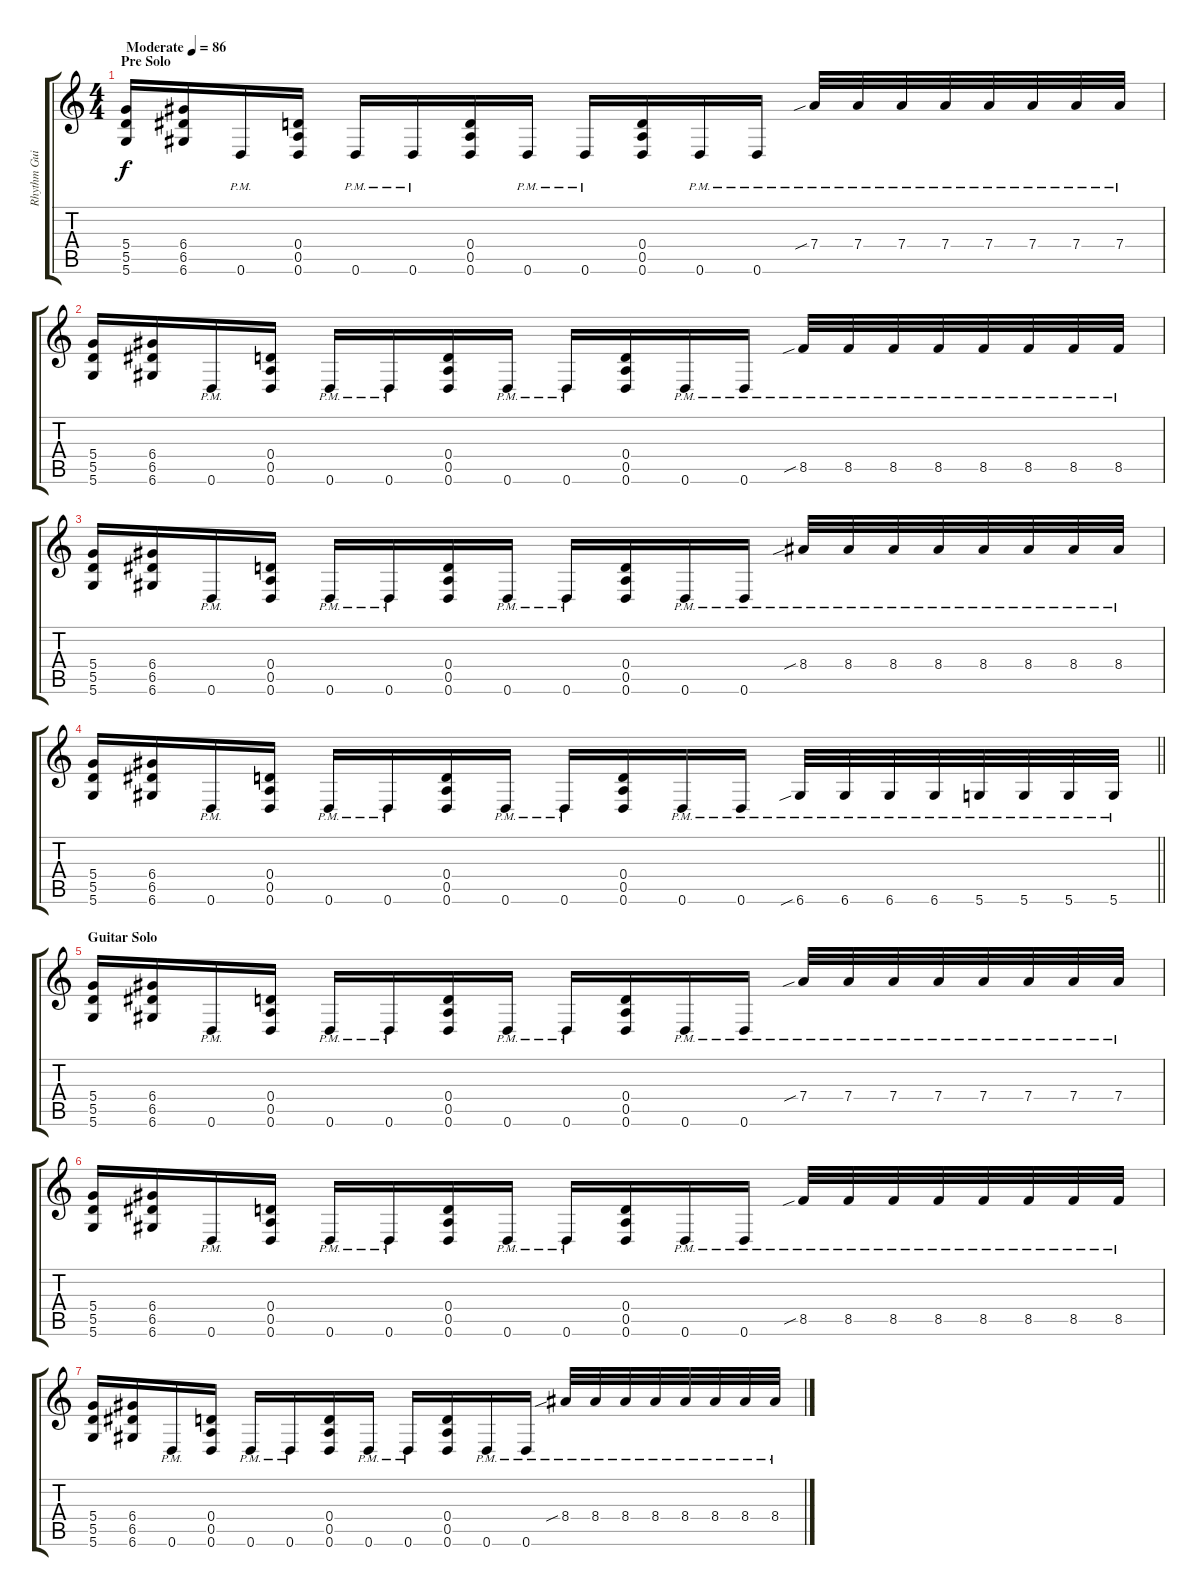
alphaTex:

\track ("Rhythm Guitar II" "Rhythm Gui") {instrument distortionguitar}
\staff {score tabs}
\tuning (E4 B3 G3 D3 A2 D2) {hide}
\ts (4 4)
\section ("" "Pre Solo")
\tempo (86 "Moderate")
\clef g2
\ks c
(5.4 5.5 5.6).16{dy f instrument distortionguitar} (6.4 6.5 6.6).16 0.6{pm}.16 (0.4 0.5 0.6).16 0.6{pm}.16 0.6{pm}.16 (0.4 0.5 0.6).16 0.6{pm}.16 0.6{pm}.16 (0.4 0.5 0.6).16 0.6{pm}.16 0.6{pm}.16 7.4{sib pm}.32 7.4{pm}.32 7.4{pm}.32 7.4{pm}.32 7.4{pm}.32 7.4{pm}.32 7.4{pm}.32 7.4{pm}.32 |
(5.4 5.5 5.6).16 (6.4 6.5 6.6).16 0.6{pm}.16 (0.4 0.5 0.6).16 0.6{pm}.16 0.6{pm}.16 (0.4 0.5 0.6).16 0.6{pm}.16 0.6{pm}.16 (0.4 0.5 0.6).16 0.6{pm}.16 0.6{pm}.16 8.5{sib pm}.32 8.5{pm}.32 8.5{pm}.32 8.5{pm}.32 8.5{pm}.32 8.5{pm}.32 8.5{pm}.32 8.5{pm}.32 |
(5.4 5.5 5.6).16 (6.4 6.5 6.6).16 0.6{pm}.16 (0.4 0.5 0.6).16 0.6{pm}.16 0.6{pm}.16 (0.4 0.5 0.6).16 0.6{pm}.16 0.6{pm}.16 (0.4 0.5 0.6).16 0.6{pm}.16 0.6{pm}.16 8.4{sib pm}.32 8.4{pm}.32 8.4{pm}.32 8.4{pm}.32 8.4{pm}.32 8.4{pm}.32 8.4{pm}.32 8.4{pm}.32 |
\barLineRight lightlight
(5.4 5.5 5.6).16 (6.4 6.5 6.6).16 0.6{pm}.16 (0.4 0.5 0.6).16 0.6{pm}.16 0.6{pm}.16 (0.4 0.5 0.6).16 0.6{pm}.16 0.6{pm}.16 (0.4 0.5 0.6).16 0.6{pm}.16 0.6{pm}.16 6.6{sib pm}.32 6.6{pm}.32 6.6{pm}.32 6.6{pm}.32 5.6{pm}.32 5.6{pm}.32 5.6{pm}.32 5.6{pm}.32 |
\section ("" "Guitar Solo")
(5.4 5.5 5.6).16 (6.4 6.5 6.6).16 0.6{pm}.16 (0.4 0.5 0.6).16 0.6{pm}.16 0.6{pm}.16 (0.4 0.5 0.6).16 0.6{pm}.16 0.6{pm}.16 (0.4 0.5 0.6).16 0.6{pm}.16 0.6{pm}.16 7.4{sib pm}.32 7.4{pm}.32 7.4{pm}.32 7.4{pm}.32 7.4{pm}.32 7.4{pm}.32 7.4{pm}.32 7.4{pm}.32 |
(5.4 5.5 5.6).16 (6.4 6.5 6.6).16 0.6{pm}.16 (0.4 0.5 0.6).16 0.6{pm}.16 0.6{pm}.16 (0.4 0.5 0.6).16 0.6{pm}.16 0.6{pm}.16 (0.4 0.5 0.6).16 0.6{pm}.16 0.6{pm}.16 8.5{sib pm}.32 8.5{pm}.32 8.5{pm}.32 8.5{pm}.32 8.5{pm}.32 8.5{pm}.32 8.5{pm}.32 8.5{pm}.32 |
(5.4 5.5 5.6).16 (6.4 6.5 6.6).16 0.6{pm}.16 (0.4 0.5 0.6).16 0.6{pm}.16 0.6{pm}.16 (0.4 0.5 0.6).16 0.6{pm}.16 0.6{pm}.16 (0.4 0.5 0.6).16 0.6{pm}.16 0.6{pm}.16 8.4{sib pm}.32 8.4{pm}.32 8.4{pm}.32 8.4{pm}.32 8.4{pm}.32 8.4{pm}.32 8.4{pm}.32 8.4{pm}.32
